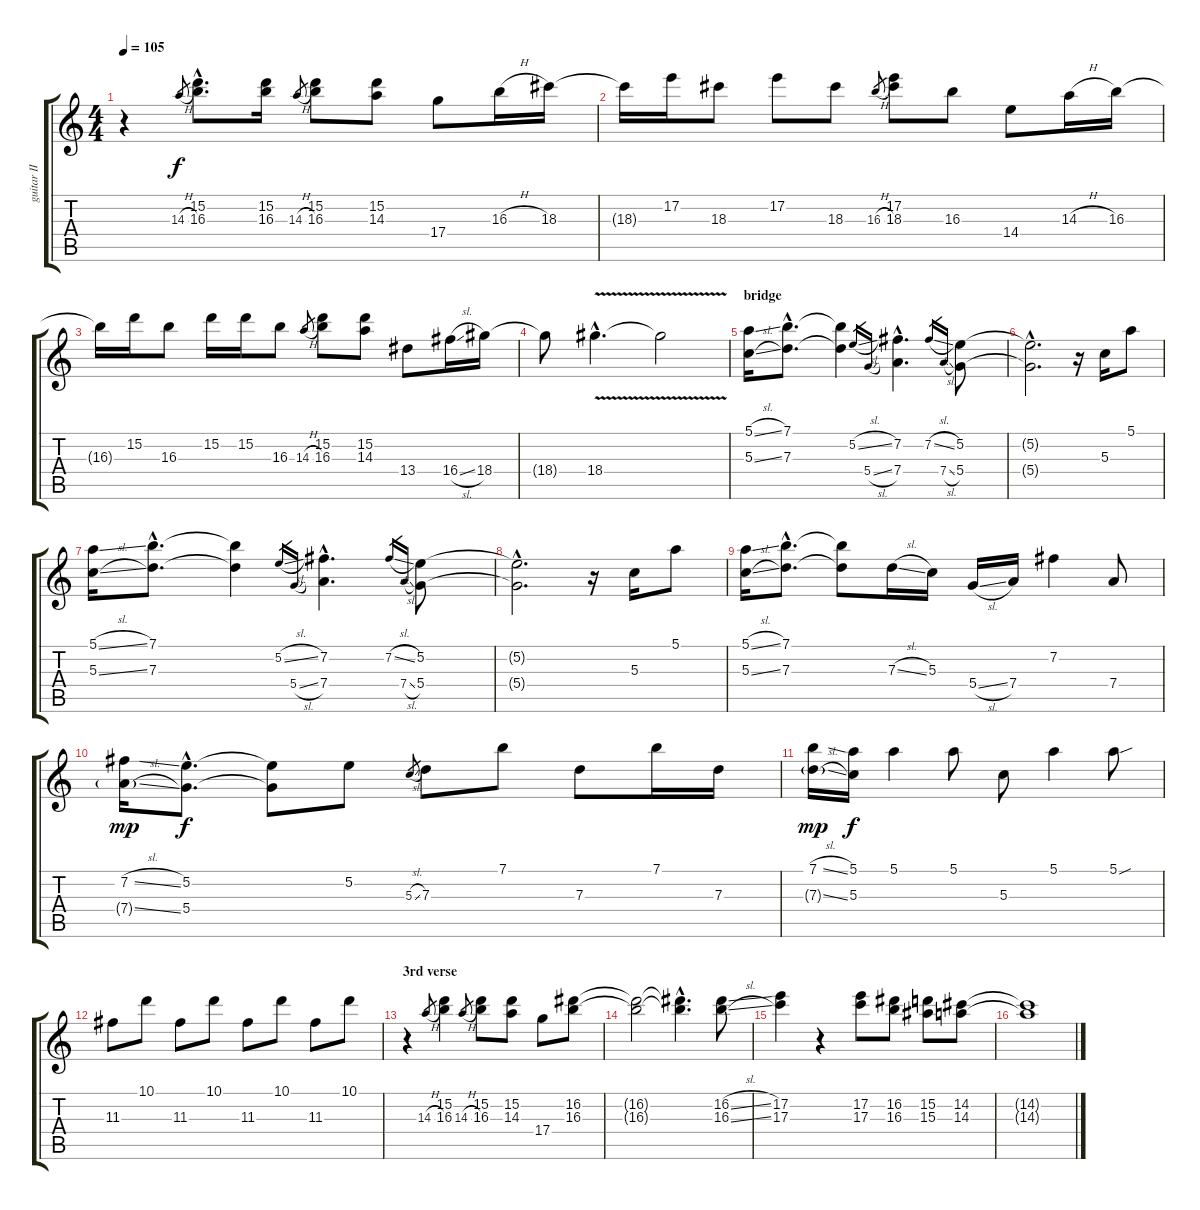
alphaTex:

\track ("guitar II" "guitar II") {instrument electricguitarjazz}
\staff {score tabs}
\tuning (E4 B3 G3 D3 A2 E2) {hide}
\ts (4 4)
\tempo 105
\clef g2
\ks c
r.4{dy f} 14.3{h}.8{gr} (15.2{hac} 16.3{hac}).8{d} (15.2 16.3).16 14.3{h}.8{gr} (15.2 16.3).8 (15.2 14.3).8 17.4.8 16.3{h}.16 18.3.16 |
18.3{t}.16 17.2.16 18.3.8 17.2.8 18.3.8 16.3{h}.8{gr} (17.2 18.3).8 16.3.8 14.4.8 14.3{h}.16 16.3.16 |
16.3{t}.16 15.2.16 16.3.8 15.2.16 15.2.16 16.3.8 14.3{h}.8{gr} (15.2 16.3).8 (15.2 14.3).8 13.4.8 16.4{sl}.16 18.4.16 |
18.4{t}.8 18.4{v hac}.4{d} 18.4{t}.2 |
\section ("" "bridge")
(5.1{sl} 5.3{sl}).16 (7.1{hac} 7.3{hac}).8{d} (7.1{t} 7.3{t}).4 5.2{sl}.16{gr} 5.4{sl}.16{gr} (7.2{hac} 7.4{hac}).4{d} 7.2{sl}.16{gr} 7.4{sl}.16{gr} (5.2 5.4).8 |
(5.2{hac t} 5.4{hac t}).2{d} r.16 5.3.16 5.1.8 |
(5.1{sl} 5.3{sl}).16 (7.1{hac} 7.3{hac}).8{d} (7.1{t} 7.3{t}).4 5.2{sl}.16{gr} 5.4{sl}.16{gr} (7.2{hac} 7.4{hac}).4{d} 7.2{sl}.16{gr} 7.4{sl}.16{gr} (5.2 5.4).8 |
(5.2{hac t} 5.4{hac t}).2{d} r.16 5.3.16 5.1.8 |
(5.1{sl} 5.3{sl}).16 (7.1{hac} 7.3{hac}).8{d} (7.1{t} 7.3{t}).8 7.3{sl}.16 5.3.16 5.4{sl}.16 7.4.16 7.2.4 7.4.8 |
(7.2{sl} 7.4{sl g}).16{dy mp} (5.2{hac} 5.4{hac}).8{d dy f} (5.2{t} 5.4{t}).8 5.2.8 5.3{sl}.8{gr} 7.3.8 7.1.8 7.3.8 7.1.16 7.3.16 |
(7.1{sl} 7.3{sl g}).16{dy mp} (5.1 5.3).16{dy f} 5.1.4 5.1.8 5.3.8 5.1.4 5.1{sou}.8 |
11.3.8 10.1.8 11.3.8 10.1.8 11.3.8 10.1.8 11.3.8 10.1.8 |
\section ("" "3rd verse")
r.4 14.3{h}.8{gr} (15.2 16.3).4 14.3{h}.8{gr} (15.2 16.3).8 (15.2 14.3).8 17.4.8 (16.2 16.3).8 |
(16.2{t} 16.3{t}).2 (16.2{hac t} 16.3{hac t}).4{d} (16.2{sl} 16.3{sl}).8 |
(17.2 17.3).4 r.4 (17.2 17.3).8 (16.2 16.3).8 (15.2 15.3).8 (14.2 14.3).8 |
(14.2{t} 14.3{t}).1
